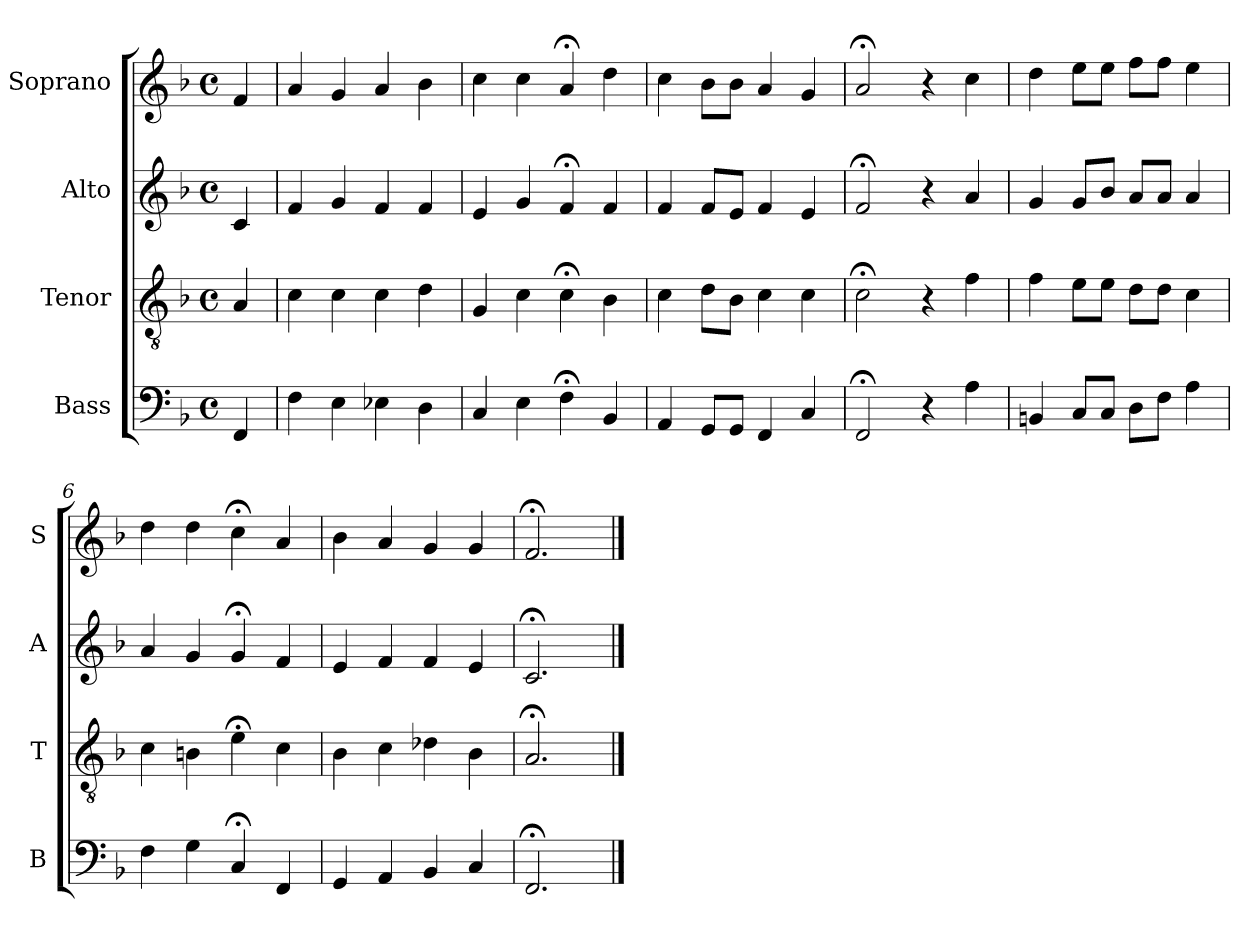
**kern	**kern	**kern	**kern
*part4	*part3	*part2	*part1
*staff4	*staff3	*staff2	*staff1
*I"Bass	*I"Tenor	*I"Alto	*I"Soprano
*I'B	*I'T	*I'A	*I'S
*clefF4	*clefGv2	*clefG2	*clefG2
*k[b-]	*k[b-]	*k[b-]	*k[b-]
*F:	*F:	*F:	*F:
*M4/4	*M4/4	*M4/4	*M4/4
*met(c)	*met(c)	*met(c)	*met(c)
*MM100	*MM100	*MM100	*MM100
=	=	=	=
4FF	4A	4c	4f
=1	=1	=1	=1
4F	4c	4f	4a
4E	4c	4g	4g
4E-X	4c	4f	4a
4D	4d	4f	4b-
=2	=2	=2	=2
4C	4G	4e	4cc
4E	4c	4g	4cc
4F;<	4c;<	4f;<	4a;<
4BB-	4B-	4f	4dd
=3	=3	=3	=3
4AA	4c	4f	4cc
8GGL	8dL	8fL	8b-L
8GGJ	8B-J	8eJ	8b-J
4FF	4c	4f	4a
4C	4c	4e	4g
=4	=4	=4	=4
2FF;<	2c;<	2f;<	2a;<
4r	4r	4r	4r
4A	4f	4a	4cc
=5	=5	=5	=5
4BBn	4f	4g	4dd
8CL	8eL	8gL	8eeL
8CJ	8eJ	8b-J	8eeJ
8DL	8dL	8aL	8ffL
8FJ	8dJ	8aJ	8ffJ
4A	4c	4a	4ee
=6	=6	=6	=6
4F	4c	4a	4dd
4G	4Bn	4g	4dd
4C;<	4e;<	4g;<	4cc;<
4FF	4c	4f	4a
=7	=7	=7	=7
4GG	4B-	4e	4b-
4AA	4c	4f	4a
4BB-	4d-X	4f	4g
4C	4B-	4e	4g
=8	=8	=8	=8
2.FF;<	2.A;<	2.c;<	2.f;<
==	==	==	==
*-	*-	*-	*-
